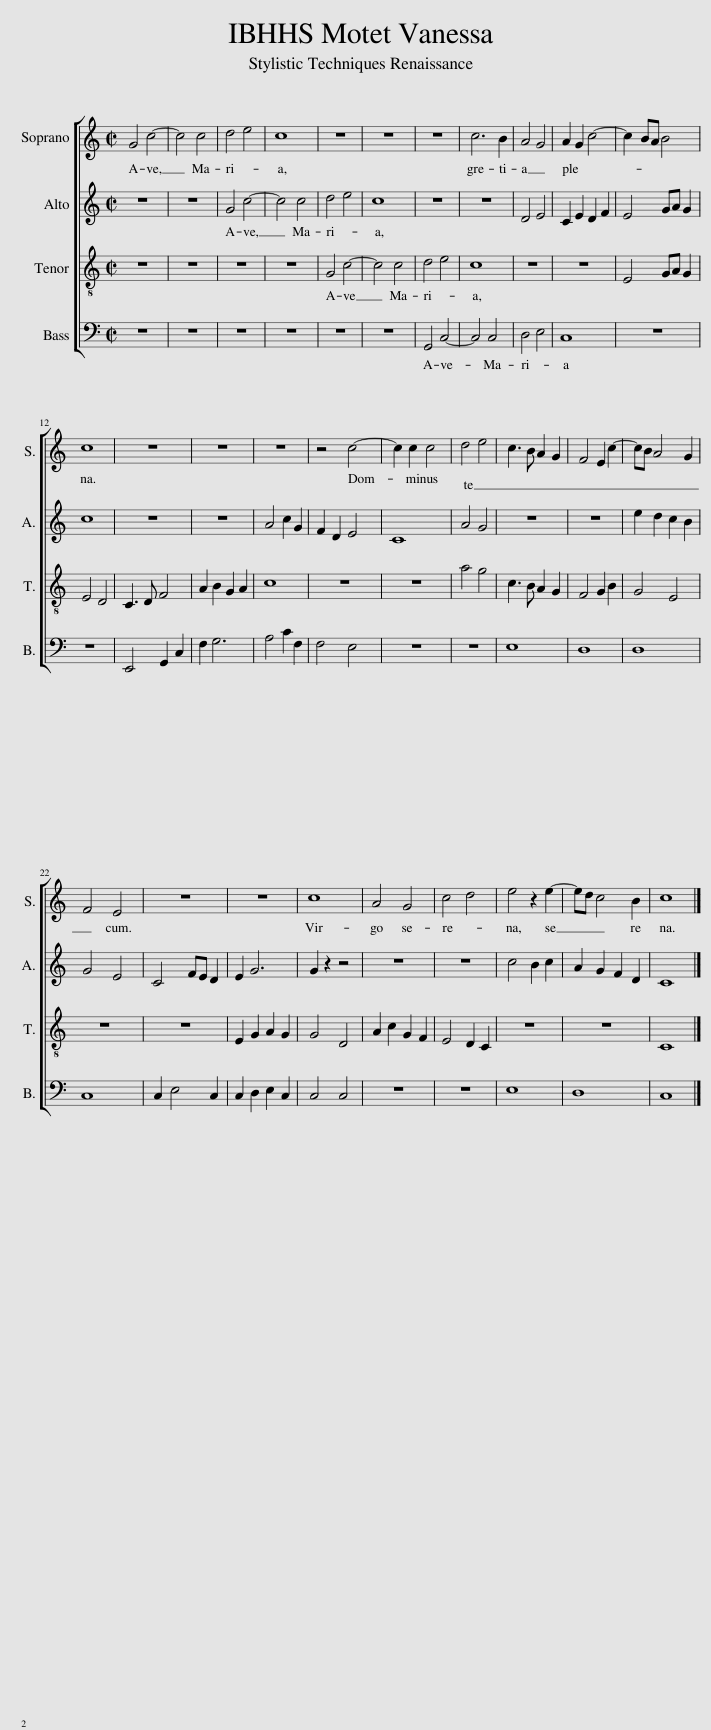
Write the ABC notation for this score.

X:1
%%score [ 1 2 3 4 ]
L:1/8
M:2/2
I:linebreak $
K:C
V:1 treble
V:2 treble
V:3 treble-8
V:4 bass
V:1
 G4 c4- | c4 c4 | d4 e4 | c8 | z8 | %5
 z8 | z8 | c6 B2 | A4 G4 | A2 G2 c4- | %10
 c2 BA B4 |$ c8 | z8 | z8 | z8 | %15
 z4 c4- | c2 c2 c4 | d4 e4 | c3 B A2 G2 | F4 E2 c2- | %20
 cB A4 G2 |$ F4 E4 | z8 | z8 | c8 | %25
 A4 G4 | c4 d4 | e4 z2 e2- | ed c4 B2 | c8 |] %30
V:2
 z8 | z8 | G4 c4- | c4 c4 | d4 e4 | %5
 c8 | z8 | z8 | D4 E4 | C2 E2 D2 F2 | %10
 E4 GA G2 |$ c8 | z8 | z8 | A4 c2 G2 | %15
 F2 D2 E4 | C8 | A4 G4 | z8 | z8 | %20
 e2 d2 c2 B2 |$ G4 E4 | C4 FE D2 | E2 G6 | G2 z2 z4 | %25
 z8 | z8 | c4 B2 c2 | A2 G2 F2 D2 | C8 |] %30
V:3
 z8 | z8 | z8 | z8 | G4 c4- | %5
 c4 c4 | d4 e4 | c8 | z8 | z8 | %10
 E4 GA G2 |$ E4 D4 | C3 D F4 | A2 B2 G2 A2 | c8 | %15
 z8 | z8 | a4 g4 | c3 B A2 G2 | F4 G2 B2 | %20
 G4 E4 |$ z8 | z8 | E2 G2 A2 G2 | G4 D4 | %25
 A2 c2 G2 F2 | E4 D2 C2 | z8 | z8 | C8 |] %30
V:4
 z8 | z8 | z8 | z8 | z8 | %5
 z8 | G,,4 C,4- | C,4 C,4 | D,4 E,4 | C,8 | %10
 z8 |$ z8 | E,,4 G,,2 C,2 | F,2 G,6 | A,4 C2 F,2 | %15
 F,4 E,4 | z8 | z8 | E,8 | D,8 | %20
 D,8 |$ C,8 | C,2 E,4 C,2 | C,2 D,2 E,2 C,2 | C,4 C,4 | %25
 z8 | z8 | E,8 | D,8 | C,8 |] %30
